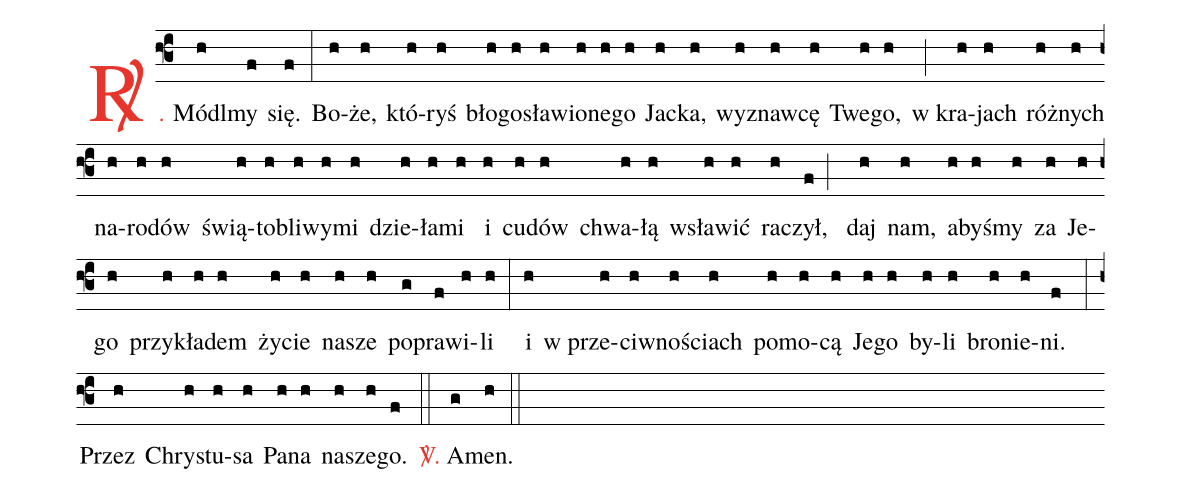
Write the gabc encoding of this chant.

%%
(f3)
<c><sp>R/</sp>.</c> Mó(h)dlmy(f) się.(f) (:)
Bo(h)że,(h) któ(h)ryś(h) bło(h)go(h)sła(h)wio(h)ne(h)go(h) Jac(h)ka,(h)
wy(h)znaw(h)cę(h) Twe(h)go,(h) (;)
w kra(h)jach(h) róż(h)nych(h) na(h)ro(h)dów(h) świą(h)to(h)bli(h)wy(h)mi(h) dzie(h)ła(h)mi(h)
i(h) cu(h)dów(h) chwa(h)łą(h) wsła(h)wić(h) ra(h)czył,(f;) daj(h) nam,(h)
a(h)by(h)śmy(h) za(h) Je(h)go(h) przy(h)kła(h)dem(h) ży(h)cie(h) na(h)sze(h) po(g)pra(f)wi(h)li(h) (:)
i(h) w prze(h)ciw(h)no(h)ściach(h) po(h)mo(h)cą(h) Je(h)go(h) by(h)li(h) bro(h)nie(h)ni.(f) (:)
Przez(h) Chry(h)stu(h)sa(h) Pa(h)na(h) na(h)sze(h)go.(f) (::)
<c><sp>V/</sp>.</c> A(g)men.(h) (::)
